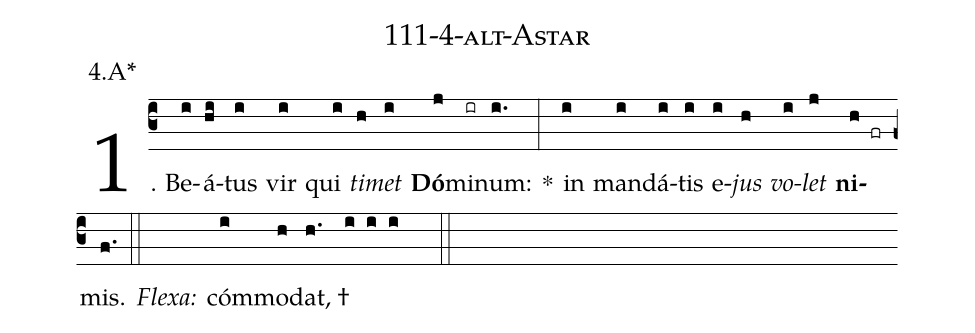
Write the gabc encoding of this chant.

name: 111-4-alt-Astar;
annotation: 4.A*;
%%
(c3)1. Be(i)á(hi)tus(i) vir(i) qui(i) <i>ti</i>(h)<i>met</i>(i) <b>Dó</b>(j)mi(ir)num:(i.) *(:) in(i) man(i)dá(i)tis(i) e(i)<i>jus</i>(h) <i>vo</i>(i)<i>let</i>(j) <b>ni</b>(h fr)mis.(f.) (::)
<i>Flexa:</i>(////)  cóm(i)mo(h)dat, †(h./// i i i  ::)
